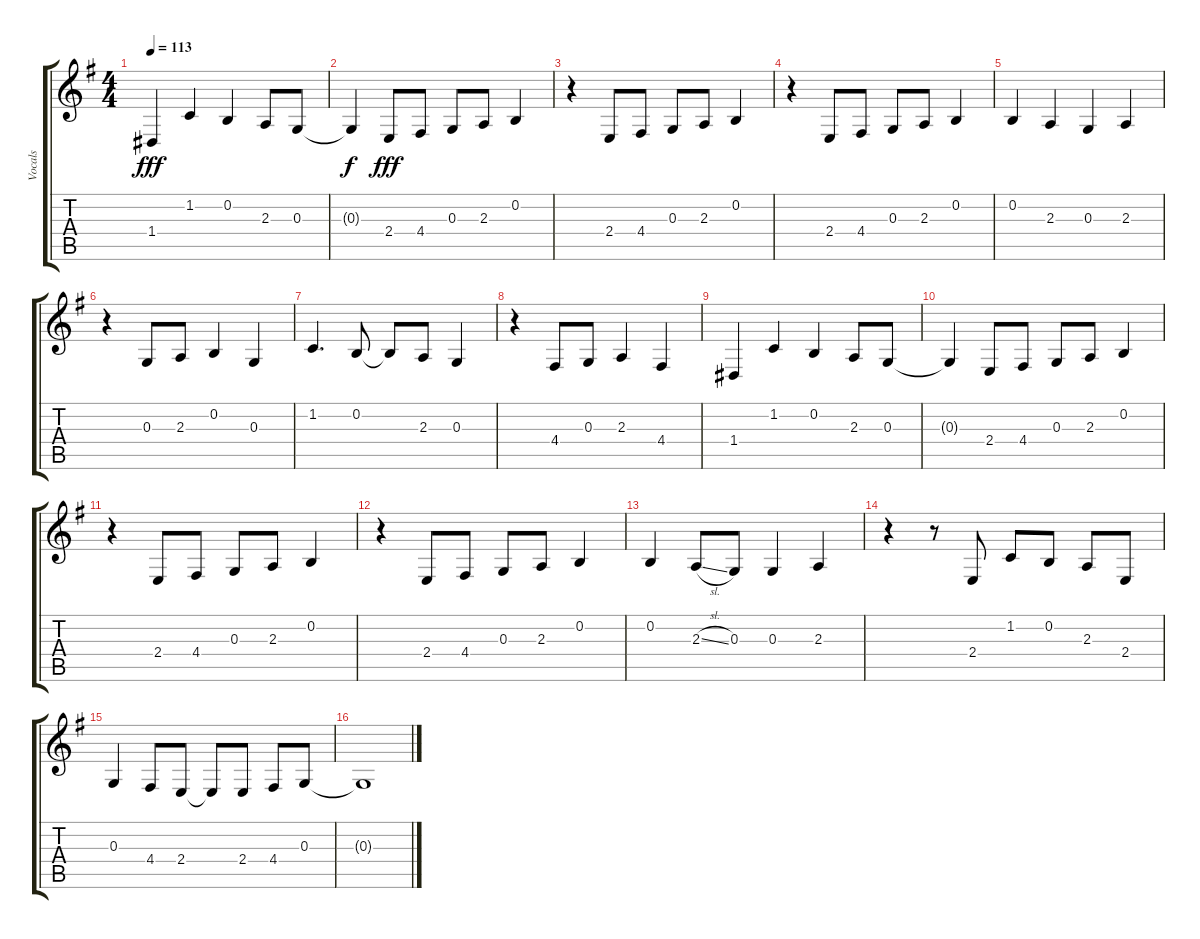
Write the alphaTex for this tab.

\track ("Vocals" "Vocals") {instrument voiceoohs}
\staff {score tabs}
\tuning (E4 B3 G3 D3 A2 E2) {hide}
\ts (4 4)
\tempo 113
\clef g2
\ks g
1.4.4{dy fff} 1.2.4 0.2.4 2.3.8 0.3.8 |
0.3{t}.4{dy f} 2.4.8{dy fff} 4.4.8 0.3.8 2.3.8 0.2.4 |
r.4 2.4.8 4.4.8 0.3.8 2.3.8 0.2.4 |
r.4 2.4.8 4.4.8 0.3.8 2.3.8 0.2.4 |
0.2.4 2.3.4 0.3.4 2.3.4 |
r.4 0.3.8 2.3.8 0.2.4 0.3.4 |
1.2.4{d} 0.2.8 0.2{t}.8 2.3.8 0.3.4 |
r.4 4.4.8 0.3.8 2.3.4 4.4.4 |
1.4.4 1.2.4 0.2.4 2.3.8 0.3.8 |
0.3{t}.4 2.4.8 4.4.8 0.3.8 2.3.8 0.2.4 |
r.4 2.4.8 4.4.8 0.3.8 2.3.8 0.2.4 |
r.4 2.4.8 4.4.8 0.3.8 2.3.8 0.2.4 |
0.2.4 2.3{sl}.8 0.3.8 0.3.4 2.3.4 |
r.4 r.8 2.4.8 1.2.8 0.2.8 2.3.8 2.4.8 |
0.3.4 4.4.8 2.4.8 2.4{t}.8 2.4.8 4.4.8 0.3.8 |
0.3{t}.1
